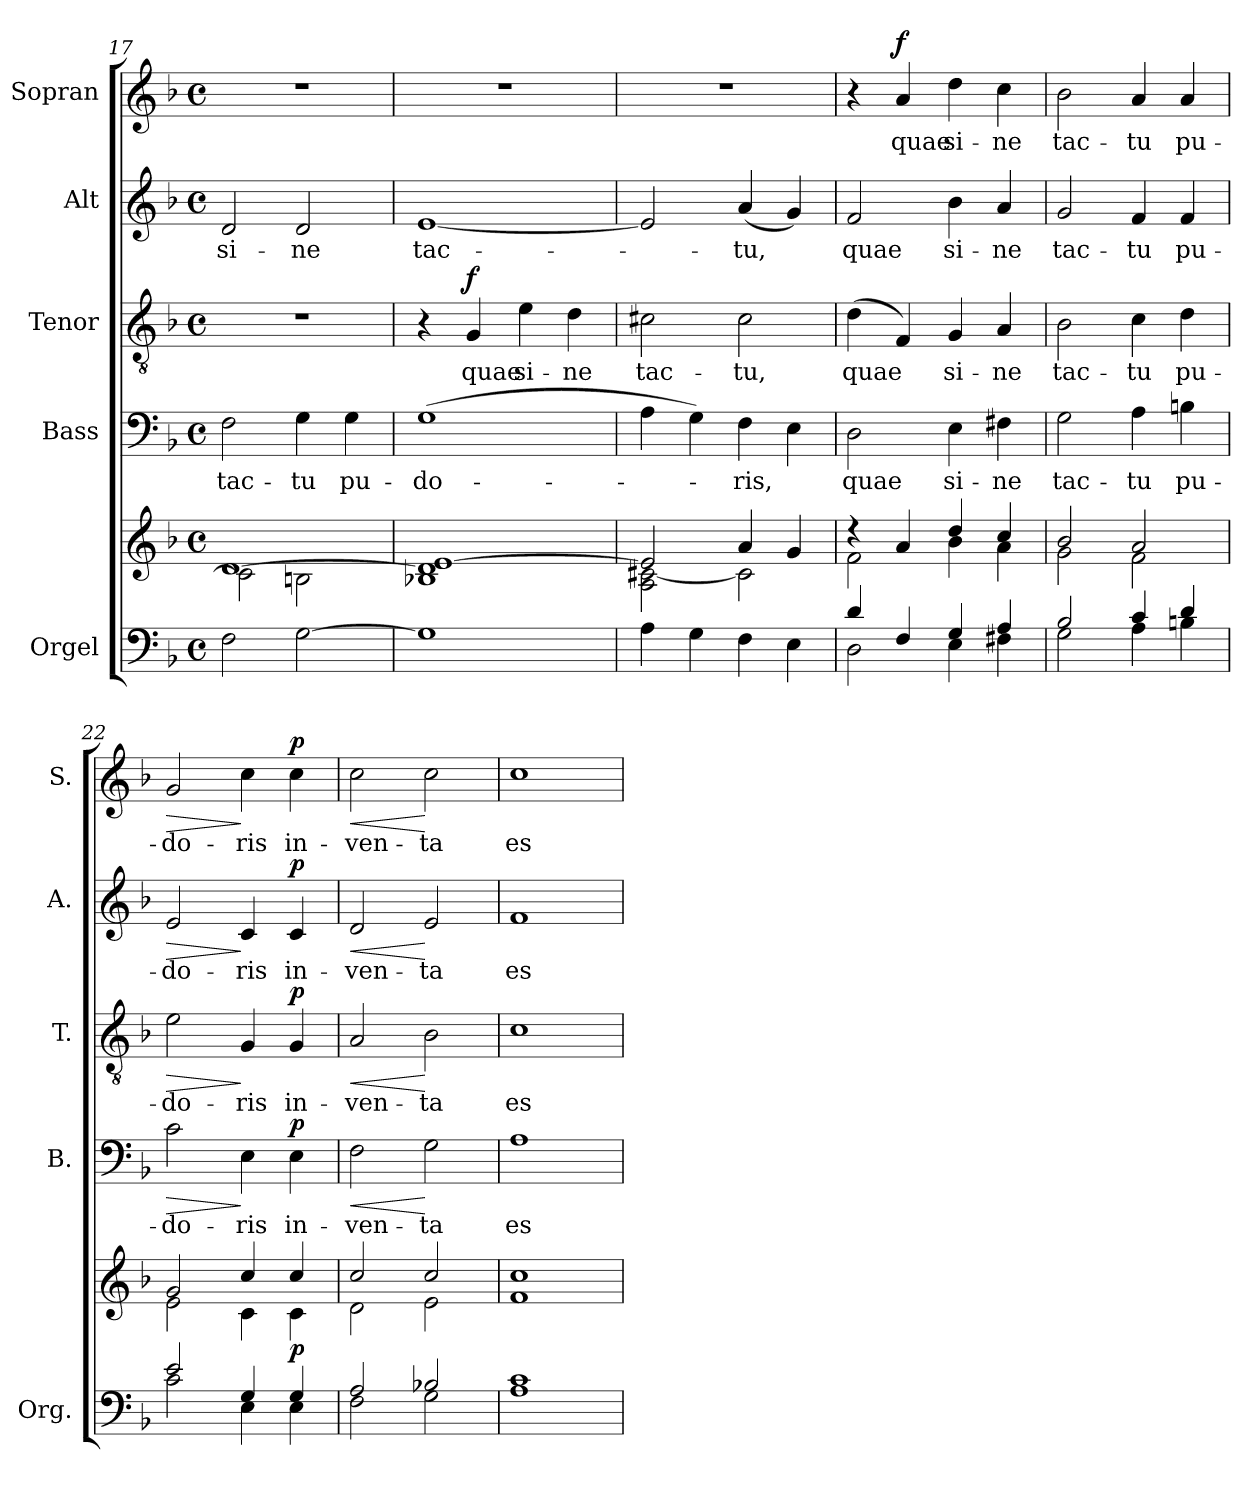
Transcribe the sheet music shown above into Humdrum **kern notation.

**kern	**kern	**dynam	**kern	**text	**dynam	**kern	**text	**dynam	**kern	**text	**dynam	**kern	**text	**dynam
*part5	*part5	*part5	*part4	*part4	*part4	*part3	*part3	*part3	*part2	*part2	*part2	*part1	*part1	*part1
*staff6	*staff5	*staff5/6	*staff4	*staff4	*staff4	*staff3	*staff3	*staff3	*staff2	*staff2	*staff2	*staff1	*staff1	*staff1
*I"Orgel	*	*	*I"Bass	*	*	*I"Tenor	*	*	*I"Alt	*	*	*I"Sopran	*	*
*I'Org.	*	*	*I'B.	*	*	*I'T.	*	*	*I'A.	*	*	*I'S.	*	*
!!LO:LB:g=z
*clefF4	*clefG2	*	*clefF4	*	*	*clefGv2	*	*	*clefG2	*	*	*clefG2	*	*
*k[b-]	*k[b-]	*	*k[b-]	*	*	*k[b-]	*	*	*k[b-]	*	*	*k[b-]	*	*
*F:	*F:	*	*F:	*	*	*F:	*	*	*F:	*	*	*F:	*	*
*M4/4	*M4/4	*	*M4/4	*	*	*M4/4	*	*	*M4/4	*	*	*M4/4	*	*
*met(c)	*met(c)	*	*met(c)	*	*	*met(c)	*	*	*met(c)	*	*	*met(c)	*	*
=17	=17	=17	=17	=17	=17	=17	=17	=17	=17	=17	=17	=17	=17	=17
*	*^	*	*	*	*	*	*	*	*	*	*	*	*	*
!	!	!	!	!	!LO:LY:b	!	!	!	!	!	!LO:LY:b	!	!	!	!
2F\	[>1d	2c\]	.	2F\	tac-	.	1r	.	.	2d/	si-	.	1r	.	.
!	!	!	!	!	!LO:LY:b	!	!	!	!	!	!LO:LY:b	!	!	!	!
[2G\	.	2Bn\	.	4G\	-tu	.	.	.	.	2d/	-ne	.	.	.	.
!	!	!	!	!	!LO:LY:b	!	!	!	!	!	!	!	!	!	!
.	.	.	.	4G\	pu-	.	.	.	.	.	.	.	.	.	.
=18	=18	=18	=18	=18	=18	=18	=18	=18	=18	=18	=18	=18	=18	=18	=18
!	!	!	!	!	!LO:LY:b	!	!	!	!	!	!LO:LY:b	!	!	!	!
1G]	1d] [>1e	1B-X	.	(>1G	-do-	.	4r	.	.	[1e	tac-	.	1r	.	.
!	!	!	!	!	!	!	!	!LO:LY:b	!LO:DY:a	!	!	!	!	!	!
.	.	.	.	.	.	.	4G/	quae	f	.	.	.	.	.	.
!	!	!	!	!	!	!	!	!LO:LY:b	!	!	!	!	!	!	!
.	.	.	.	.	.	.	4e\	si-	.	.	.	.	.	.	.
!	!	!	!	!	!	!	!	!LO:LY:b	!	!	!	!	!	!	!
.	.	.	.	.	.	.	4d\	-ne	.	.	.	.	.	.	.
=19	=19	=19	=19	=19	=19	=19	=19	=19	=19	=19	=19	=19	=19	=19	=19
!	!	!	!	!	!	!	!	!LO:LY:b	!	!	!	!	!	!	!
4A\	2e/]	2A\ [<2c#X\	.	4A\	.	.	2c#X\	tac-	.	2e/]	.	.	1r	.	.
4G\	.	.	.	4G\)	.	.	.	.	.	.	.	.	.	.	.
!	!	!	!	!	!LO:LY:b	!	!	!LO:LY:b	!	!	!LO:LY:b	!	!	!	!
4F\	4a/	2c#\]	.	4F\	-ris,	.	2c#\	-tu,	.	(<4a/	-tu,	.	.	.	.
4E\	4g/	.	.	4E\	.	.	.	.	.	4g/)	.	.	.	.	.
=20	=20	=20	=20	=20	=20	=20	=20	=20	=20	=20	=20	=20	=20	=20	=20
*^	*	*	*	*	*	*	*	*	*	*	*	*	*	*	*
!	!	!	!	!	!	!LO:LY:b	!	!	!LO:LY:b	!	!	!LO:LY:b	!	!	!	!
4d/	2D\	4rdd	2f\	.	2D\	quae	.	(>4d\	quae	.	2f/	quae	.	4r	.	.
!	!	!	!	!	!	!	!	!	!	!	!	!	!	!	!LO:LY:b	!LO:DY:a
4F/	.	4a/	.	.	.	.	.	4F/)	.	.	.	.	.	4a/	quae	f
!	!	!	!	!	!	!LO:LY:b	!	!	!LO:LY:b	!	!	!LO:LY:b	!	!	!LO:LY:b	!
4G/	4E\	4dd/	4b-\	.	4E\	si-	.	4G/	si-	.	4b-\	si-	.	4dd\	si-	.
!	!	!	!	!	!	!LO:LY:b	!	!	!LO:LY:b	!	!	!LO:LY:b	!	!	!LO:LY:b	!
4A/	4F#X\	4cc/	4a\	.	4F#X\	-ne	.	4A/	-ne	.	4a/	-ne	.	4cc\	-ne	.
=21	=21	=21	=21	=21	=21	=21	=21	=21	=21	=21	=21	=21	=21	=21	=21	=21
!	!	!	!	!	!	!LO:LY:b	!	!	!LO:LY:b	!	!	!LO:LY:b	!	!	!LO:LY:b	!
2B-/	2G\	2b-/	2g\	.	2G\	tac-	.	2B-\	tac-	.	2g/	tac-	.	2b-\	tac-	.
!	!	!	!	!	!	!LO:LY:b	!	!	!LO:LY:b	!	!	!LO:LY:b	!	!	!LO:LY:b	!
4c/	4A\	2a/	2f\	.	4A\	-tu	.	4c\	-tu	.	4f/	-tu	.	4a/	-tu	.
!	!	!	!	!	!	!LO:LY:b	!	!	!LO:LY:b	!	!	!LO:LY:b	!	!	!LO:LY:b	!
4d/	4Bn\	.	.	.	4Bn\	pu-	.	4d\	pu-	.	4f/	pu-	.	4a/	pu-	.
=22	=22	=22	=22	=22	=22	=22	=22	=22	=22	=22	=22	=22	=22	=22	=22	=22
!	!	!	!	!	!	!LO:LY:b	!LO:HP:b	!	!LO:LY:b	!LO:HP:b	!	!LO:LY:b	!LO:HP:b	!	!LO:LY:b	!LO:HP:b
2e/	2c\	2g/	2e\	.	2c\	-do-	>	2e\	-do-	>	2e/	-do-	>	2g/	-do-	>
!	!	!	!	!	!	!LO:LY:b	!	!	!LO:LY:b	!	!	!LO:LY:b	!	!	!LO:LY:b	!
4G/	4E\	4cc/	4c\	.	4E\	-ris	]	4G/	-ris	]	4c/	-ris	]	4cc\	-ris	]
!	!	!	!	!LO:DY:b	!	!LO:LY:b	!LO:DY:a	!	!LO:LY:b	!LO:DY:a	!	!LO:LY:b	!LO:DY:a	!	!LO:LY:b	!LO:DY:a
4G/	4E\	4cc/	4c\	p	4E\	in-	p	4G/	in-	p	4c/	in-	p	4cc\	in-	p
!!LO:PB:g=z
=23	=23	=23	=23	=23	=23	=23	=23	=23	=23	=23	=23	=23	=23	=23	=23	=23
!	!	!	!	!	!	!LO:LY:b	!LO:HP:b	!	!LO:LY:b	!LO:HP:b	!	!LO:LY:b	!LO:HP:b	!	!LO:LY:b	!LO:HP:b
2A/	2F\	2cc/	2d\	.	2F\	-ven-	<	2A/	-ven-	<	2d/	-ven-	<	2cc\	-ven-	<
!	!	!	!	!	!	!LO:LY:b	!	!	!LO:LY:b	!	!	!LO:LY:b	!	!	!LO:LY:b	!
2B-X/	2G\	2cc/	2e\	.	2G\	-ta	[	2B-\	-ta	[	2e/	-ta	[	2cc\	-ta	[
=24	=24	=24	=24	=24	=24	=24	=24	=24	=24	=24	=24	=24	=24	=24	=24	=24
!	!	!	!	!	!	!LO:LY:b	!	!	!LO:LY:b	!	!	!LO:LY:b	!	!	!LO:LY:b	!
1c	1A	1cc	1f	.	1A	es	.	1c	es	.	1f	es	.	1cc	es	.
*v	*v	*	*	*	*	*	*	*	*	*	*	*	*	*	*	*
*	*v	*v	*	*	*	*	*	*	*	*	*	*	*	*	*
=	=	=	=	=	=	=	=	=	=	=	=	=	=	=
*-	*-	*-	*-	*-	*-	*-	*-	*-	*-	*-	*-	*-	*-	*-
